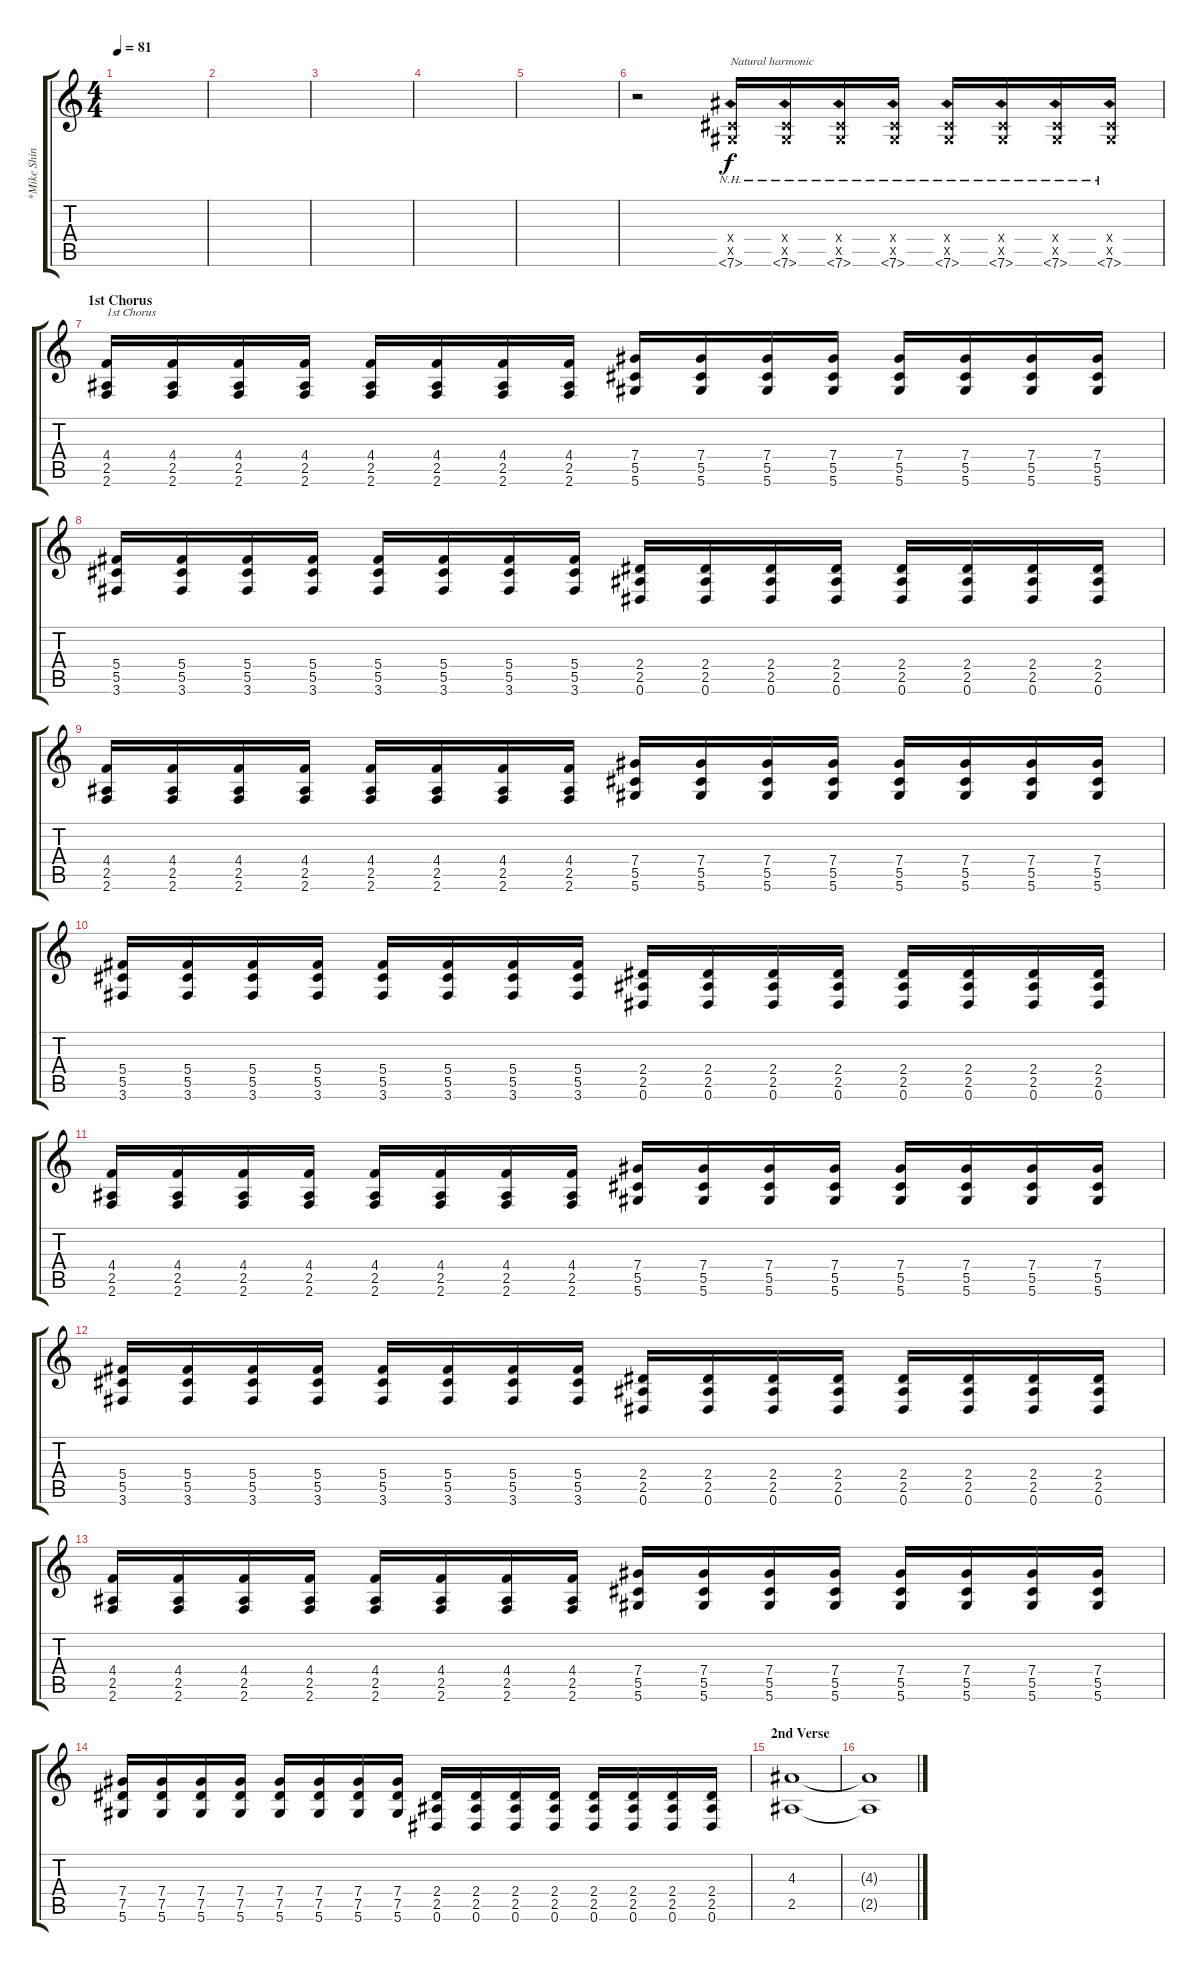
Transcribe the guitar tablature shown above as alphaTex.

\track ("*Mike Shinoda (Guitar)" "*Mike Shin") {instrument distortionguitar}
\staff {score tabs}
\tuning (Eb4 Bb3 Gb3 Db3 Ab2 Eb2) {hide}
\ts (4 4)
\tempo 81
\clef g2
\ks c
|
|
|
|
|
r.2 (0.4{x} 0.5{x} 7.6{nh}).16{txt "Natural harmonic" volume 14} (0.4{x} 0.5{x} 7.6{nh}).16 (0.4{x} 0.5{x} 7.6{nh}).16 (0.4{x} 0.5{x} 7.6{nh}).16 (0.4{x} 0.5{x} 7.6{nh}).16 (0.4{x} 0.5{x} 7.6{nh}).16 (0.4{x} 0.5{x} 7.6{nh}).16 (0.4{x} 0.5{x} 7.6{nh}).16 |
\section ("" "1st Chorus")
(4.4 2.5 2.6).16{txt "1st Chorus" volume 12} (4.4 2.5 2.6).16 (4.4 2.5 2.6).16 (4.4 2.5 2.6).16 (4.4 2.5 2.6).16 (4.4 2.5 2.6).16 (4.4 2.5 2.6).16 (4.4 2.5 2.6).16 (7.4 5.5 5.6).16 (7.4 5.5 5.6).16 (7.4 5.5 5.6).16 (7.4 5.5 5.6).16 (7.4 5.5 5.6).16 (7.4 5.5 5.6).16 (7.4 5.5 5.6).16 (7.4 5.5 5.6).16 |
(5.4 5.5 3.6).16 (5.4 5.5 3.6).16 (5.4 5.5 3.6).16 (5.4 5.5 3.6).16 (5.4 5.5 3.6).16 (5.4 5.5 3.6).16 (5.4 5.5 3.6).16 (5.4 5.5 3.6).16 (2.4 2.5 0.6).16 (2.4 2.5 0.6).16 (2.4 2.5 0.6).16 (2.4 2.5 0.6).16 (2.4 2.5 0.6).16 (2.4 2.5 0.6).16 (2.4 2.5 0.6).16 (2.4 2.5 0.6).16 |
(4.4 2.5 2.6).16 (4.4 2.5 2.6).16 (4.4 2.5 2.6).16 (4.4 2.5 2.6).16 (4.4 2.5 2.6).16 (4.4 2.5 2.6).16 (4.4 2.5 2.6).16 (4.4 2.5 2.6).16 (7.4 5.5 5.6).16 (7.4 5.5 5.6).16 (7.4 5.5 5.6).16 (7.4 5.5 5.6).16 (7.4 5.5 5.6).16 (7.4 5.5 5.6).16 (7.4 5.5 5.6).16 (7.4 5.5 5.6).16 |
(5.4 5.5 3.6).16 (5.4 5.5 3.6).16 (5.4 5.5 3.6).16 (5.4 5.5 3.6).16 (5.4 5.5 3.6).16 (5.4 5.5 3.6).16 (5.4 5.5 3.6).16 (5.4 5.5 3.6).16 (2.4 2.5 0.6).16 (2.4 2.5 0.6).16 (2.4 2.5 0.6).16 (2.4 2.5 0.6).16 (2.4 2.5 0.6).16 (2.4 2.5 0.6).16 (2.4 2.5 0.6).16 (2.4 2.5 0.6).16 |
(4.4 2.5 2.6).16{volume 12} (4.4 2.5 2.6).16 (4.4 2.5 2.6).16 (4.4 2.5 2.6).16 (4.4 2.5 2.6).16 (4.4 2.5 2.6).16 (4.4 2.5 2.6).16 (4.4 2.5 2.6).16 (7.4 5.5 5.6).16 (7.4 5.5 5.6).16 (7.4 5.5 5.6).16 (7.4 5.5 5.6).16 (7.4 5.5 5.6).16 (7.4 5.5 5.6).16 (7.4 5.5 5.6).16 (7.4 5.5 5.6).16 |
(5.4 5.5 3.6).16 (5.4 5.5 3.6).16 (5.4 5.5 3.6).16 (5.4 5.5 3.6).16 (5.4 5.5 3.6).16 (5.4 5.5 3.6).16 (5.4 5.5 3.6).16 (5.4 5.5 3.6).16 (2.4 2.5 0.6).16 (2.4 2.5 0.6).16 (2.4 2.5 0.6).16 (2.4 2.5 0.6).16 (2.4 2.5 0.6).16 (2.4 2.5 0.6).16 (2.4 2.5 0.6).16 (2.4 2.5 0.6).16 |
(4.4 2.5 2.6).16 (4.4 2.5 2.6).16 (4.4 2.5 2.6).16 (4.4 2.5 2.6).16 (4.4 2.5 2.6).16 (4.4 2.5 2.6).16 (4.4 2.5 2.6).16 (4.4 2.5 2.6).16 (7.4 5.5 5.6).16 (7.4 5.5 5.6).16 (7.4 5.5 5.6).16 (7.4 5.5 5.6).16 (7.4 5.5 5.6).16 (7.4 5.5 5.6).16 (7.4 5.5 5.6).16 (7.4 5.5 5.6).16 |
(7.4 7.5 5.6).16 (7.4 7.5 5.6).16 (7.4 7.5 5.6).16 (7.4 7.5 5.6).16 (7.4 7.5 5.6).16 (7.4 7.5 5.6).16 (7.4 7.5 5.6).16 (7.4 7.5 5.6).16 (2.4 2.5 0.6).16 (2.4 2.5 0.6).16 (2.4 2.5 0.6).16 (2.4 2.5 0.6).16 (2.4 2.5 0.6).16 (2.4 2.5 0.6).16 (2.4 2.5 0.6).16 (2.4 2.5 0.6).16 |
\section ("" "2nd Verse")
(4.3 2.5).1{volume 4} |
(4.3{t} 2.5{t}).1
